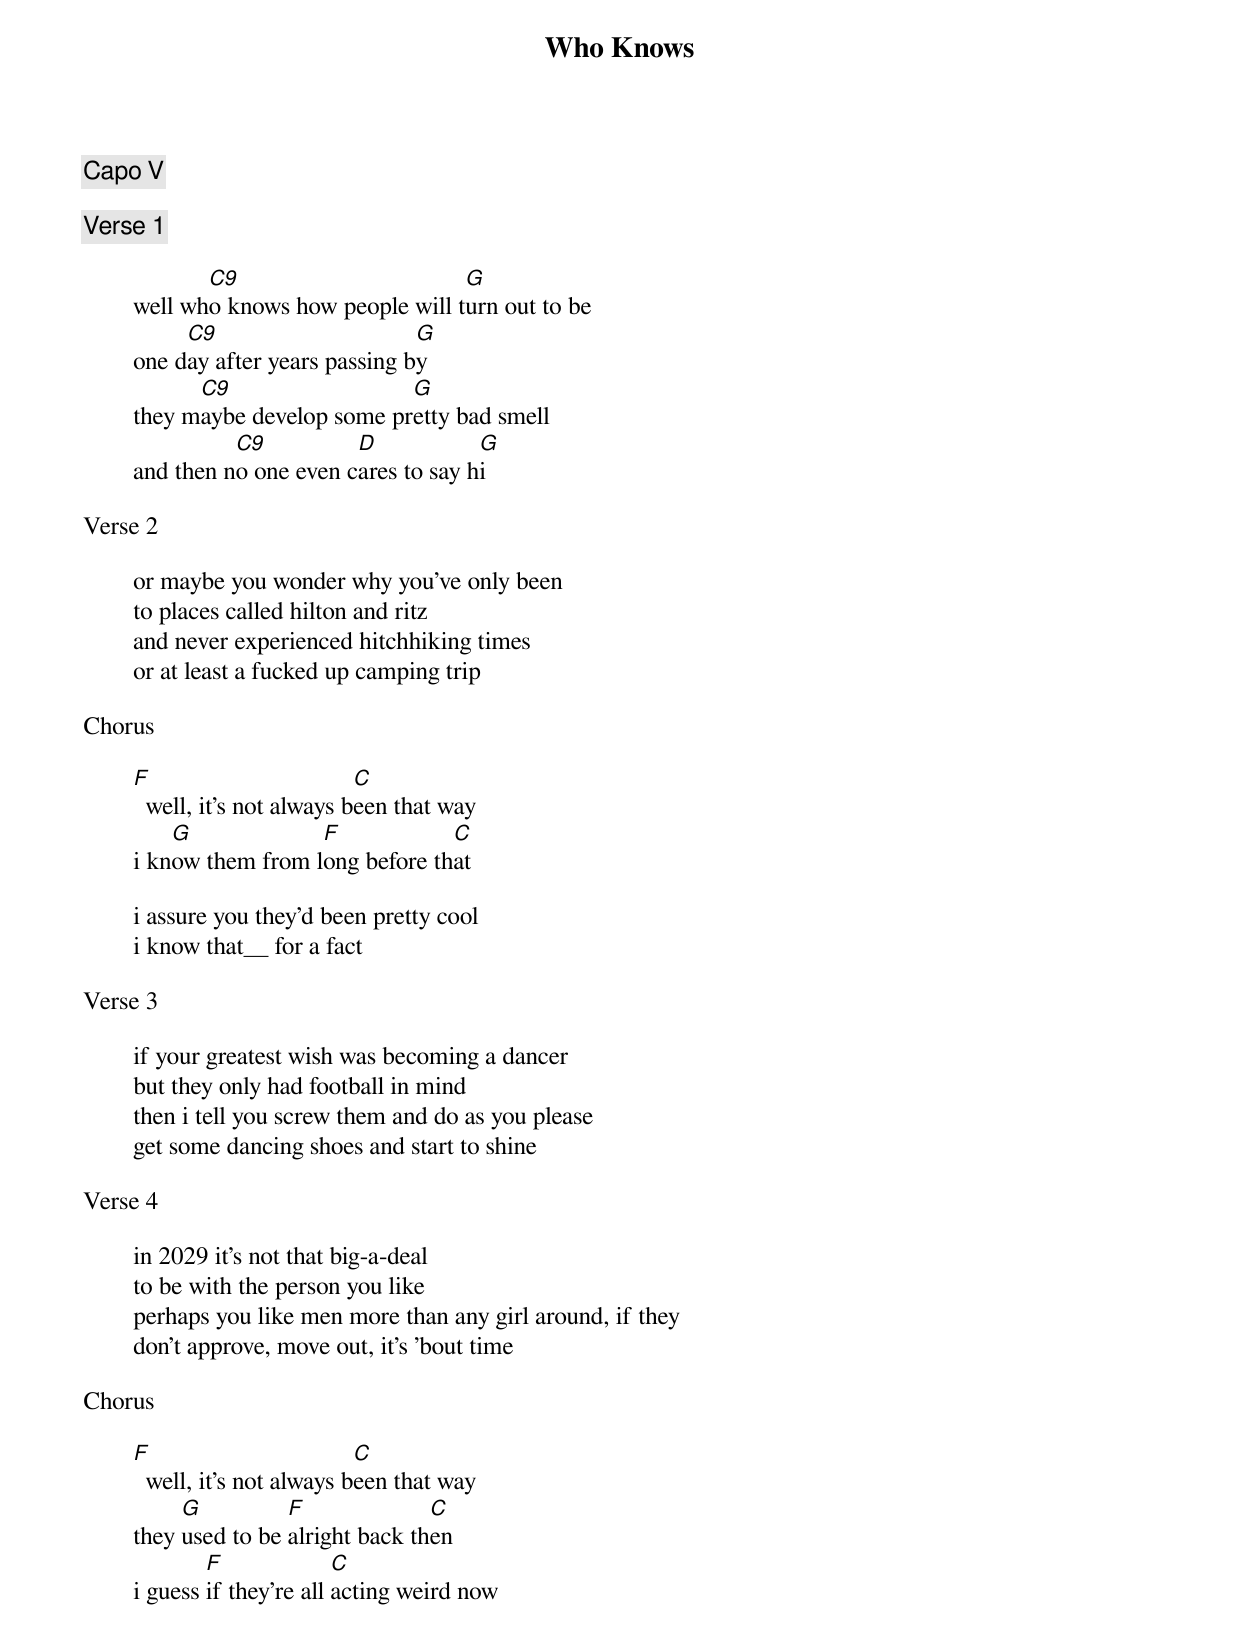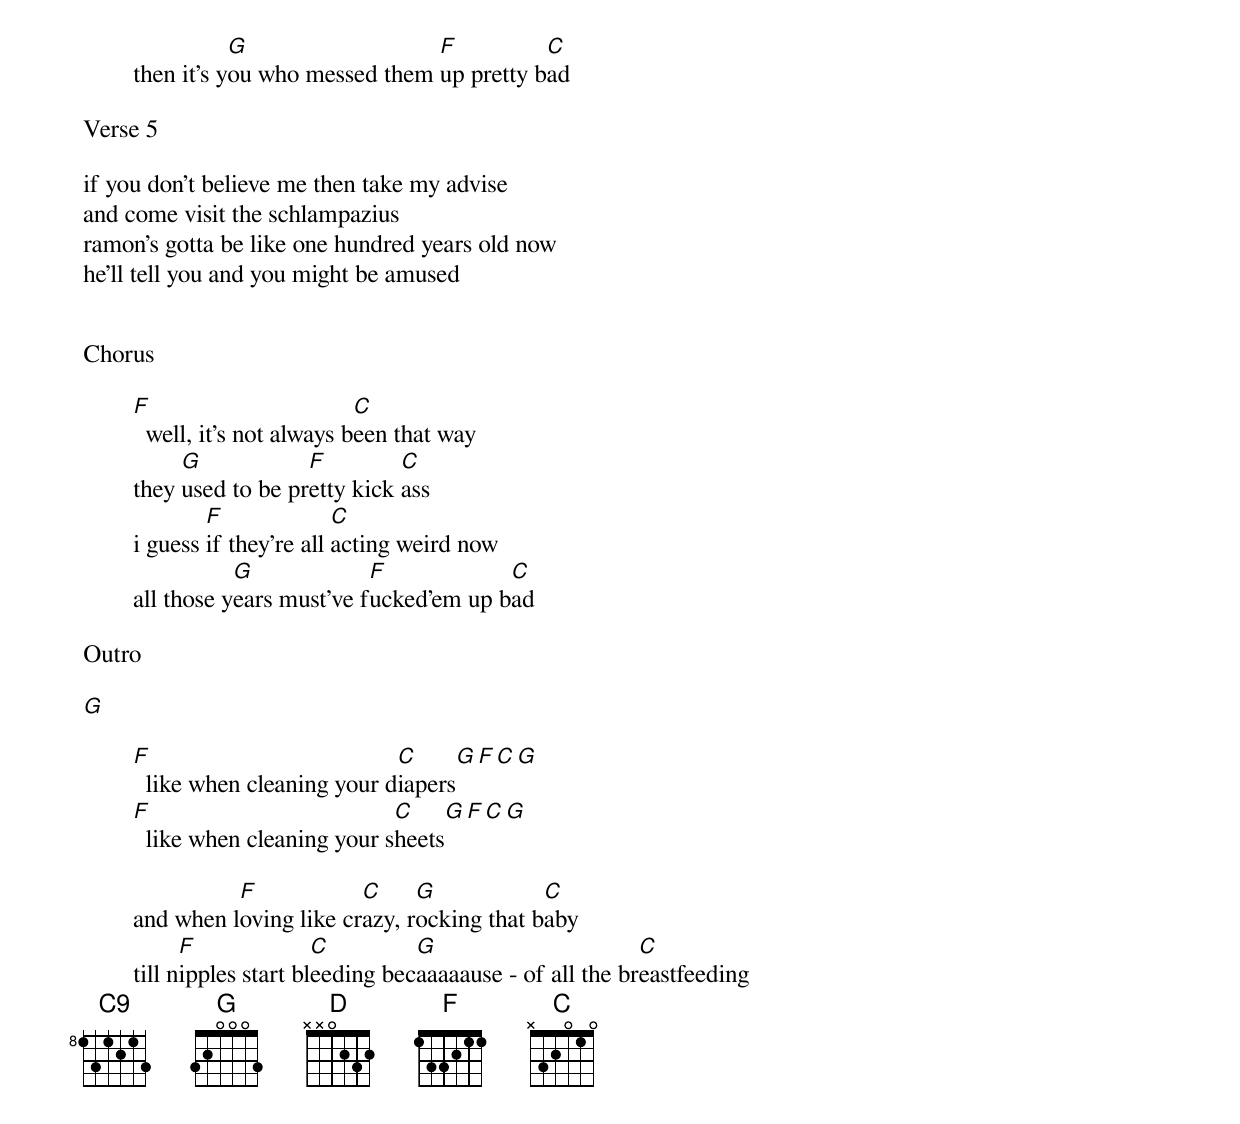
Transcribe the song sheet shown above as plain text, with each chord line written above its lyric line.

Who Knows

Capo V

Verse 1

	       C9                       G
	well who knows how people will turn out to be
	     C9                      G
	one day after years passing by
	      C9                  G
	they maybe develop some pretty bad smell
		  C9          D            G
	and then no one even cares to say hi

Verse 2

	or maybe you wonder why you've only been
	to places called hilton and ritz
	and never experienced hitchhiking times
	or at least a fucked up camping trip

Chorus

	F                        C
	  well, it's not always been that way
	    G             F            C
	i know them from long before that

	i assure you they'd been pretty cool
	i know that__ for a fact

Verse 3

	if your greatest wish was becoming a dancer
	but they only had football in mind
	then i tell you screw them and do as you please
	get some dancing shoes and start to shine

Verse 4

	in 2029 it's not that big-a-deal
	to be with the person you like
	perhaps you like men more than any girl around, if they
	don't approve, move out, it's 'bout time

Chorus

	F                        C
	  well, it's not always been that way
	     G          F              C
	they used to be alright back then
	        F              C
	i guess if they're all acting weird now
		   G                  F          C
	then it's you who messed them up pretty bad

Verse 5

if you don't believe me then take my advise
and come visit the schlampazius
ramon's gotta be like one hundred years old now
he'll tell you and you might be amused


Chorus

	F                        C
	  well, it's not always been that way
	     G            F         C
	they used to be pretty kick ass
	        F              C
	i guess if they're all acting weird now
		   G             F            C
	all those years must've fucked'em up bad

Outro

	G

	F                          C          G F C G
	  like when cleaning your diapers
	F                          C          G F C G
	  like when cleaning your sheets

		  F            C     G            C
	and when loving like crazy, rocking that baby
	      F              C         G                       C
	till nipples start bleeding becaaaaause - of all the breastfeeding
